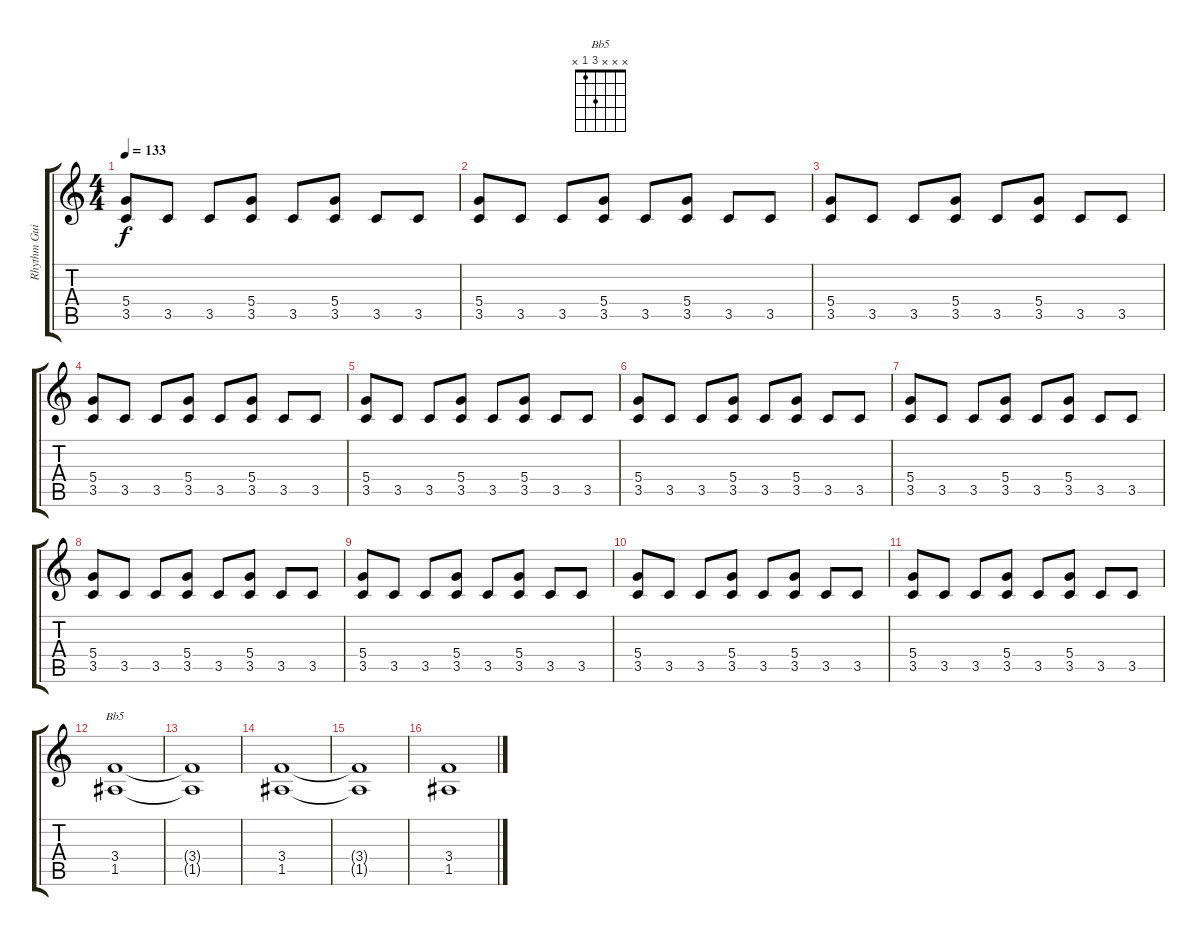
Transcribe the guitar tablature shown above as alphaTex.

\track ("Rhythm Guitar" "Rhythm Gui") {instrument distortionguitar}
\staff {score tabs}
\tuning (E4 B3 G3 D3 A2 E2) {hide}
\chord ("Bb5" x x x 3 1 x)
\ts (4 4)
\tempo 133
\clef g2
\ks c
(5.4 3.5).8{dy f} 3.5.8 3.5.8 (5.4 3.5).8 3.5.8 (5.4 3.5).8 3.5.8 3.5.8 |
(5.4 3.5).8 3.5.8 3.5.8 (5.4 3.5).8 3.5.8 (5.4 3.5).8 3.5.8 3.5.8 |
(5.4 3.5).8 3.5.8 3.5.8 (5.4 3.5).8 3.5.8 (5.4 3.5).8 3.5.8 3.5.8 |
(5.4 3.5).8 3.5.8 3.5.8 (5.4 3.5).8 3.5.8 (5.4 3.5).8 3.5.8 3.5.8 |
(5.4 3.5).8 3.5.8 3.5.8 (5.4 3.5).8 3.5.8 (5.4 3.5).8 3.5.8 3.5.8 |
(5.4 3.5).8 3.5.8 3.5.8 (5.4 3.5).8 3.5.8 (5.4 3.5).8 3.5.8 3.5.8 |
(5.4 3.5).8 3.5.8 3.5.8 (5.4 3.5).8 3.5.8 (5.4 3.5).8 3.5.8 3.5.8 |
(5.4 3.5).8 3.5.8 3.5.8 (5.4 3.5).8 3.5.8 (5.4 3.5).8 3.5.8 3.5.8 |
(5.4 3.5).8 3.5.8 3.5.8 (5.4 3.5).8 3.5.8 (5.4 3.5).8 3.5.8 3.5.8 |
(5.4 3.5).8 3.5.8 3.5.8 (5.4 3.5).8 3.5.8 (5.4 3.5).8 3.5.8 3.5.8 |
(5.4 3.5).8 3.5.8 3.5.8 (5.4 3.5).8 3.5.8 (5.4 3.5).8 3.5.8 3.5.8 |
(3.4 1.5).1{ch "Bb5"} |
(3.4{t} 1.5{t}).1 |
(3.4 1.5).1 |
(3.4{t} 1.5{t}).1 |
(3.4 1.5).1
